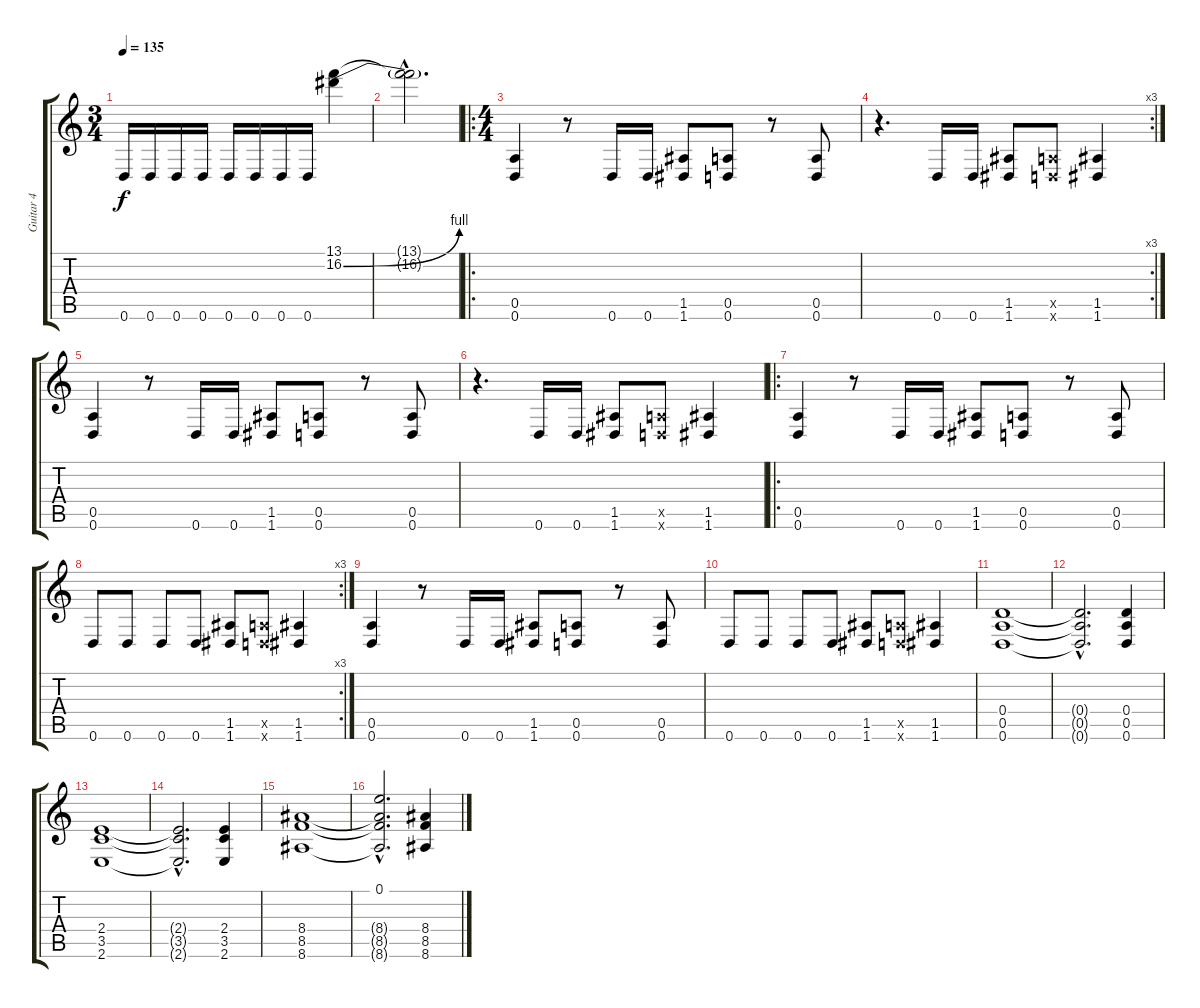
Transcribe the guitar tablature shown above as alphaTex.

\track ("Guitar 4" "Guitar 4") {instrument distortionguitar}
\staff {score tabs}
\tuning (E4 B3 G3 D3 A2 D2) {hide}
\ts (3 4)
\tempo 135
\clef g2
\ks c
0.6.16{dy f} 0.6.16 0.6.16 0.6.16 0.6.16 0.6.16 0.6.16 0.6.16 (13.1 16.2{be (bend 0 0 60 4)}).4 |
(13.1{hac t} 16.2{hac t}).2{d} |
\ro
\ts (4 4)
(0.5 0.6).4 r.8 0.6.16 0.6.16 (1.5 1.6).8 (0.5 0.6).8 r.8 (0.5 0.6).8 |
\rc 3
r.4{d} 0.6.16 0.6.16 (1.5 1.6).8 (0.5{x} 0.6{x}).8 (1.5 1.6).4 |
(0.5 0.6).4 r.8 0.6.16 0.6.16 (1.5 1.6).8 (0.5 0.6).8 r.8 (0.5 0.6).8 |
r.4{d} 0.6.16 0.6.16 (1.5 1.6).8 (0.5{x} 0.6{x}).8 (1.5 1.6).4 |
\ro
(0.5 0.6).4 r.8 0.6.16 0.6.16 (1.5 1.6).8 (0.5 0.6).8 r.8 (0.5 0.6).8 |
\rc 3
0.6.8 0.6.8 0.6.8 0.6.8 (1.5 1.6).8 (0.5{x} 0.6{x}).8 (1.5 1.6).4 |
(0.5 0.6).4 r.8 0.6.16 0.6.16 (1.5 1.6).8 (0.5 0.6).8 r.8 (0.5 0.6).8 |
0.6.8 0.6.8 0.6.8 0.6.8 (1.5 1.6).8 (0.5{x} 0.6{x}).8 (1.5 1.6).4 |
(0.4 0.5 0.6).1 |
(0.4{hac t} 0.5{hac t} 0.6{hac t}).2{d} (0.4 0.5 0.6).4 |
(2.4 3.5 2.6).1 |
(2.4{hac t} 3.5{hac t} 2.6{hac t}).2{d} (2.4 3.5 2.6).4 |
(8.4 8.5 8.6).1 |
(0.1{hac} 8.4{hac t} 8.5{hac t} 8.6{hac t}).2{d} (8.4 8.5 8.6).4
